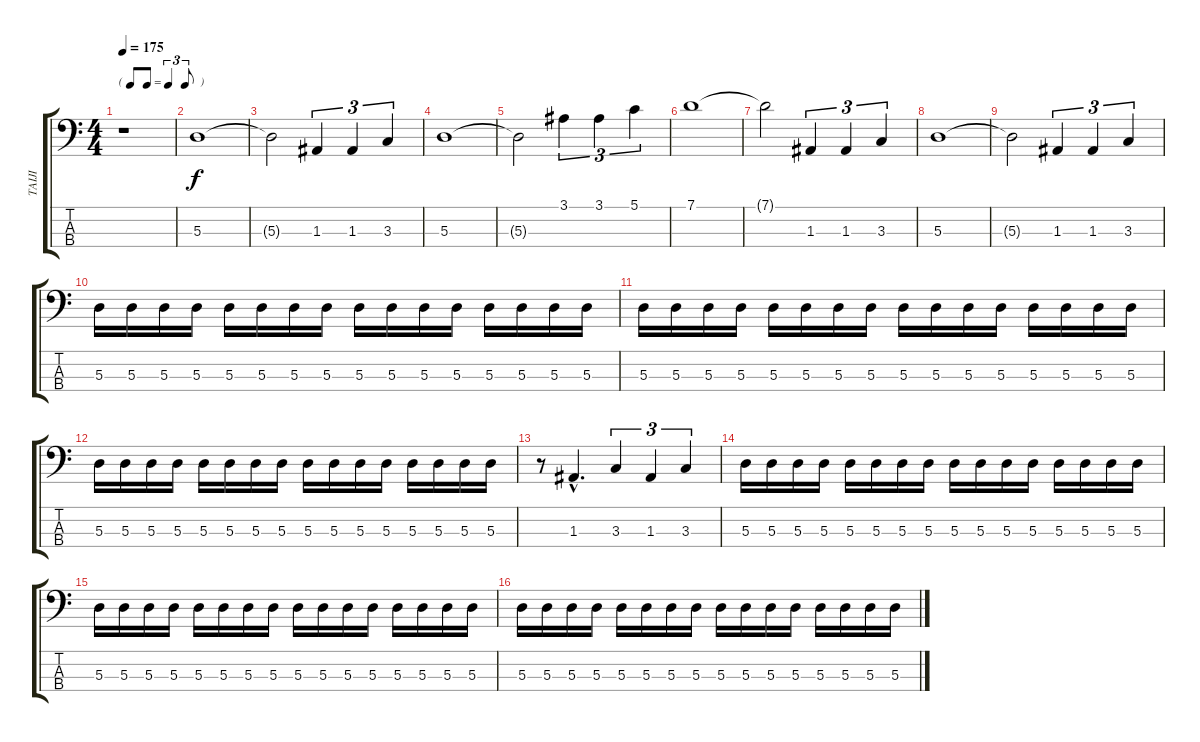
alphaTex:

\track ("TAIJI" "TAIJI") {instrument electricbasspick}
\staff {score tabs}
\tuning (G2 D2 A1 E1) {hide}
\ts (4 4)
\tf triplet8th
\tempo 175
\clef f4
\ks c
r.1{dy f instrument electricbasspick} |
5.3.1 |
5.3{t}.2 1.3.4{tu (3 2)} 1.3.4{tu (3 2)} 3.3.4{tu (3 2)} |
5.3.1 |
5.3{t}.2 3.1.4{tu (3 2)} 3.1.4{tu (3 2)} 5.1.4{tu (3 2)} |
7.1.1 |
7.1{t}.2 1.3.4{tu (3 2)} 1.3.4{tu (3 2)} 3.3.4{tu (3 2)} |
5.3.1 |
5.3{t}.2 1.3.4{tu (3 2)} 1.3.4{tu (3 2)} 3.3.4{tu (3 2)} |
5.3.16 5.3.16 5.3.16 5.3.16 5.3.16 5.3.16 5.3.16 5.3.16 5.3.16 5.3.16 5.3.16 5.3.16 5.3.16 5.3.16 5.3.16 5.3.16 |
5.3.16 5.3.16 5.3.16 5.3.16 5.3.16 5.3.16 5.3.16 5.3.16 5.3.16 5.3.16 5.3.16 5.3.16 5.3.16 5.3.16 5.3.16 5.3.16 |
5.3.16 5.3.16 5.3.16 5.3.16 5.3.16 5.3.16 5.3.16 5.3.16 5.3.16 5.3.16 5.3.16 5.3.16 5.3.16 5.3.16 5.3.16 5.3.16 |
r.8 1.3{hac}.4{d} 3.3.4{tu (3 2)} 1.3.4{tu (3 2)} 3.3.4{tu (3 2)} |
5.3.16 5.3.16 5.3.16 5.3.16 5.3.16 5.3.16 5.3.16 5.3.16 5.3.16 5.3.16 5.3.16 5.3.16 5.3.16 5.3.16 5.3.16 5.3.16 |
5.3.16 5.3.16 5.3.16 5.3.16 5.3.16 5.3.16 5.3.16 5.3.16 5.3.16 5.3.16 5.3.16 5.3.16 5.3.16 5.3.16 5.3.16 5.3.16 |
5.3.16 5.3.16 5.3.16 5.3.16 5.3.16 5.3.16 5.3.16 5.3.16 5.3.16 5.3.16 5.3.16 5.3.16 5.3.16 5.3.16 5.3.16 5.3.16
